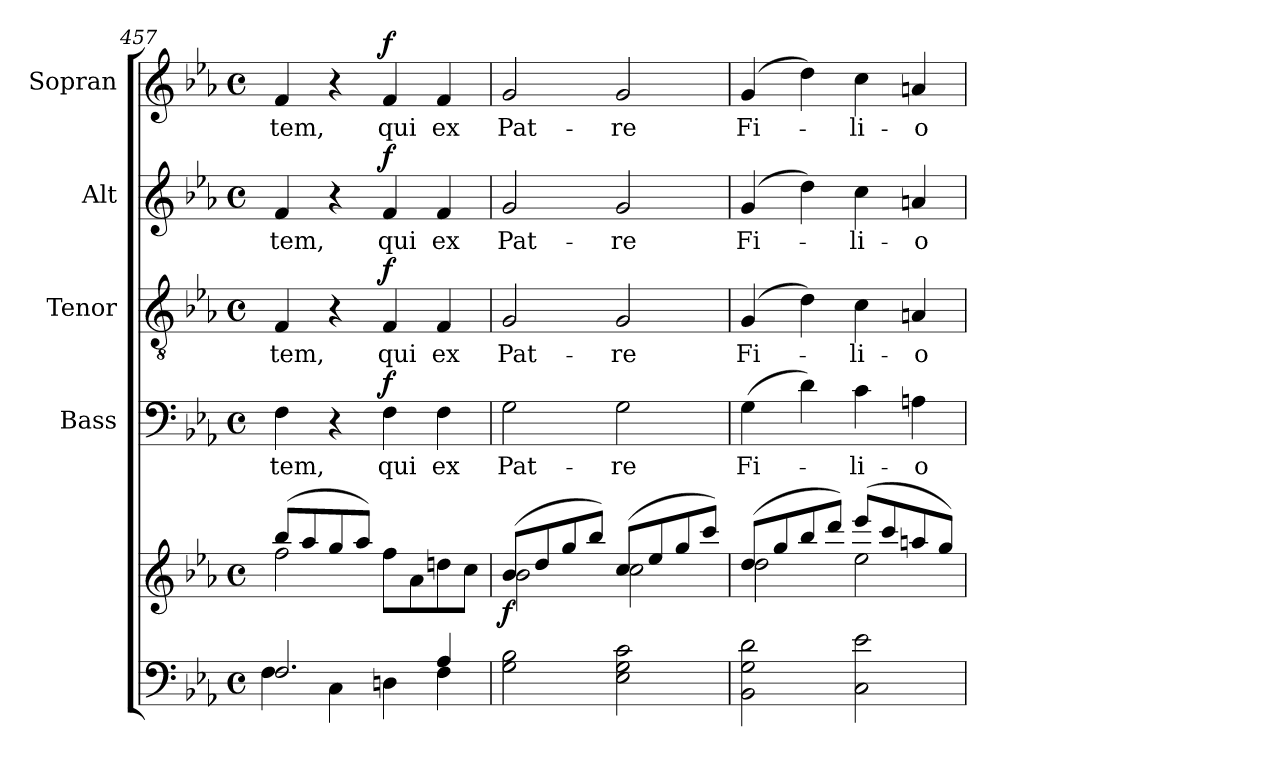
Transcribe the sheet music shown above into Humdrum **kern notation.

**kern	**kern	**dynam	**kern	**text	**dynam	**kern	**text	**dynam	**kern	**text	**dynam	**kern	**text	**dynam
*part5	*part5	*part5	*part4	*part4	*part4	*part3	*part3	*part3	*part2	*part2	*part2	*part1	*part1	*part1
*staff6	*staff5	*staff5/6	*staff4	*staff4	*staff4	*staff3	*staff3	*staff3	*staff2	*staff2	*staff2	*staff1	*staff1	*staff1
*	*	*	*I"Bass	*	*	*I"Tenor	*	*	*I"Alt	*	*	*I"Sopran	*	*
*	*	*	*I'B.	*	*	*I'T.	*	*	*I'A.	*	*	*I'S.	*	*
*clefF4	*clefG2	*	*clefF4	*	*	*clefGv2	*	*	*clefG2	*	*	*clefG2	*	*
*k[b-e-a-]	*k[b-e-a-]	*	*k[b-e-a-]	*	*	*k[b-e-a-]	*	*	*k[b-e-a-]	*	*	*k[b-e-a-]	*	*
*E-:	*E-:	*	*E-:	*	*	*E-:	*	*	*E-:	*	*	*E-:	*	*
*M4/4	*M4/4	*	*M4/4	*	*	*M4/4	*	*	*M4/4	*	*	*M4/4	*	*
*met(c)	*met(c)	*	*met(c)	*	*	*met(c)	*	*	*met(c)	*	*	*met(c)	*	*
=457	=457	=457	=457	=457	=457	=457	=457	=457	=457	=457	=457	=457	=457	=457
*^	*^	*	*	*	*	*	*	*	*	*	*	*	*	*
!	!	!	!	!	!	!LO:LY:b	!	!	!LO:LY:b	!	!	!LO:LY:b	!	!	!LO:LY:b	!
2.F/	4F\	(>8bb-/L	2ff\	.	4F\	-tem,	.	4F/	-tem,	.	4f/	-tem,	.	4f/	-tem,	.
.	.	8aa-/	.	.	.	.	.	.	.	.	.	.	.	.	.	.
.	4C\	8gg/	.	.	4r	.	.	4r	.	.	4r	.	.	4r	.	.
.	.	8aa-/J)	.	.	.	.	.	.	.	.	.	.	.	.	.	.
!	!	!	!	!	!	!LO:LY:b	!LO:DY:a	!	!LO:LY:b	!LO:DY:a	!	!LO:LY:b	!LO:DY:a	!	!LO:LY:b	!LO:DY:a
.	4Dn\	2ryy	8ff\L	.	4F\	qui	f	4F/	qui	f	4f/	qui	f	4f/	qui	f
.	.	.	8a-\	.	.	.	.	.	.	.	.	.	.	.	.	.
!	!	!	!	!	!	!LO:LY:b	!	!	!LO:LY:b	!	!	!LO:LY:b	!	!	!LO:LY:b	!
4A-/	4F\	.	8ddn\	.	4F\	ex	.	4F/	ex	.	4f/	ex	.	4f/	ex	.
.	.	.	8cc\J	.	.	.	.	.	.	.	.	.	.	.	.	.
*v	*v	*	*	*	*	*	*	*	*	*	*	*	*	*	*	*
=458	=458	=458	=458	=458	=458	=458	=458	=458	=458	=458	=458	=458	=458	=458	=458
!	!	!	!LO:DY:b	!	!LO:LY:b	!	!	!LO:LY:b	!	!	!LO:LY:b	!	!	!LO:LY:b	!
2G\ 2B-\	(>8b-/L	2b-\	f	2G\	Pat-	.	2G/	Pat-	.	2g/	Pat-	.	2g/	Pat-	.
.	8dd/	.	.	.	.	.	.	.	.	.	.	.	.	.	.
.	8gg/	.	.	.	.	.	.	.	.	.	.	.	.	.	.
.	8bb-/J)	.	.	.	.	.	.	.	.	.	.	.	.	.	.
!	!	!	!	!	!LO:LY:b	!	!	!LO:LY:b	!	!	!LO:LY:b	!	!	!LO:LY:b	!
2E-\ 2G\ 2c\	(>8cc/L	2cc\	.	2G\	-re	.	2G/	-re	.	2g/	-re	.	2g/	-re	.
.	8ee-/	.	.	.	.	.	.	.	.	.	.	.	.	.	.
.	8gg/	.	.	.	.	.	.	.	.	.	.	.	.	.	.
.	8ccc/J)	.	.	.	.	.	.	.	.	.	.	.	.	.	.
=459	=459	=459	=459	=459	=459	=459	=459	=459	=459	=459	=459	=459	=459	=459	=459
!	!	!	!	!	!LO:LY:b	!	!	!LO:LY:b	!	!	!LO:LY:b	!	!	!LO:LY:b	!
2BB-\ 2G\ 2d\	(>8dd/L	2dd\	.	(>4G\	Fi-	.	(4G/	Fi-	.	(4g/	Fi-	.	(4g/	Fi-	.
.	8gg/	.	.	.	.	.	.	.	.	.	.	.	.	.	.
.	8bb-/	.	.	4d\)	.	.	4d\)	.	.	4dd\)	.	.	4dd\)	.	.
.	8ddd/J)	.	.	.	.	.	.	.	.	.	.	.	.	.	.
!	!	!	!	!	!LO:LY:b	!	!	!LO:LY:b	!	!	!LO:LY:b	!	!	!LO:LY:b	!
2C\ 2e-\	(>8eee-/L	2ee-\	.	4c\	-li-	.	4c\	-li-	.	4cc\	-li-	.	4cc\	-li-	.
.	8ccc/	.	.	.	.	.	.	.	.	.	.	.	.	.	.
!	!	!	!	!	!LO:LY:b	!	!	!LO:LY:b	!	!	!LO:LY:b	!	!	!LO:LY:b	!
.	8aan/	.	.	4An\	-o-	.	4An/	-o-	.	4an/	-o-	.	4an/	-o-	.
.	8gg/J)	.	.	.	.	.	.	.	.	.	.	.	.	.	.
*	*v	*v	*	*	*	*	*	*	*	*	*	*	*	*	*
=	=	=	=	=	=	=	=	=	=	=	=	=	=	=
*-	*-	*-	*-	*-	*-	*-	*-	*-	*-	*-	*-	*-	*-	*-
